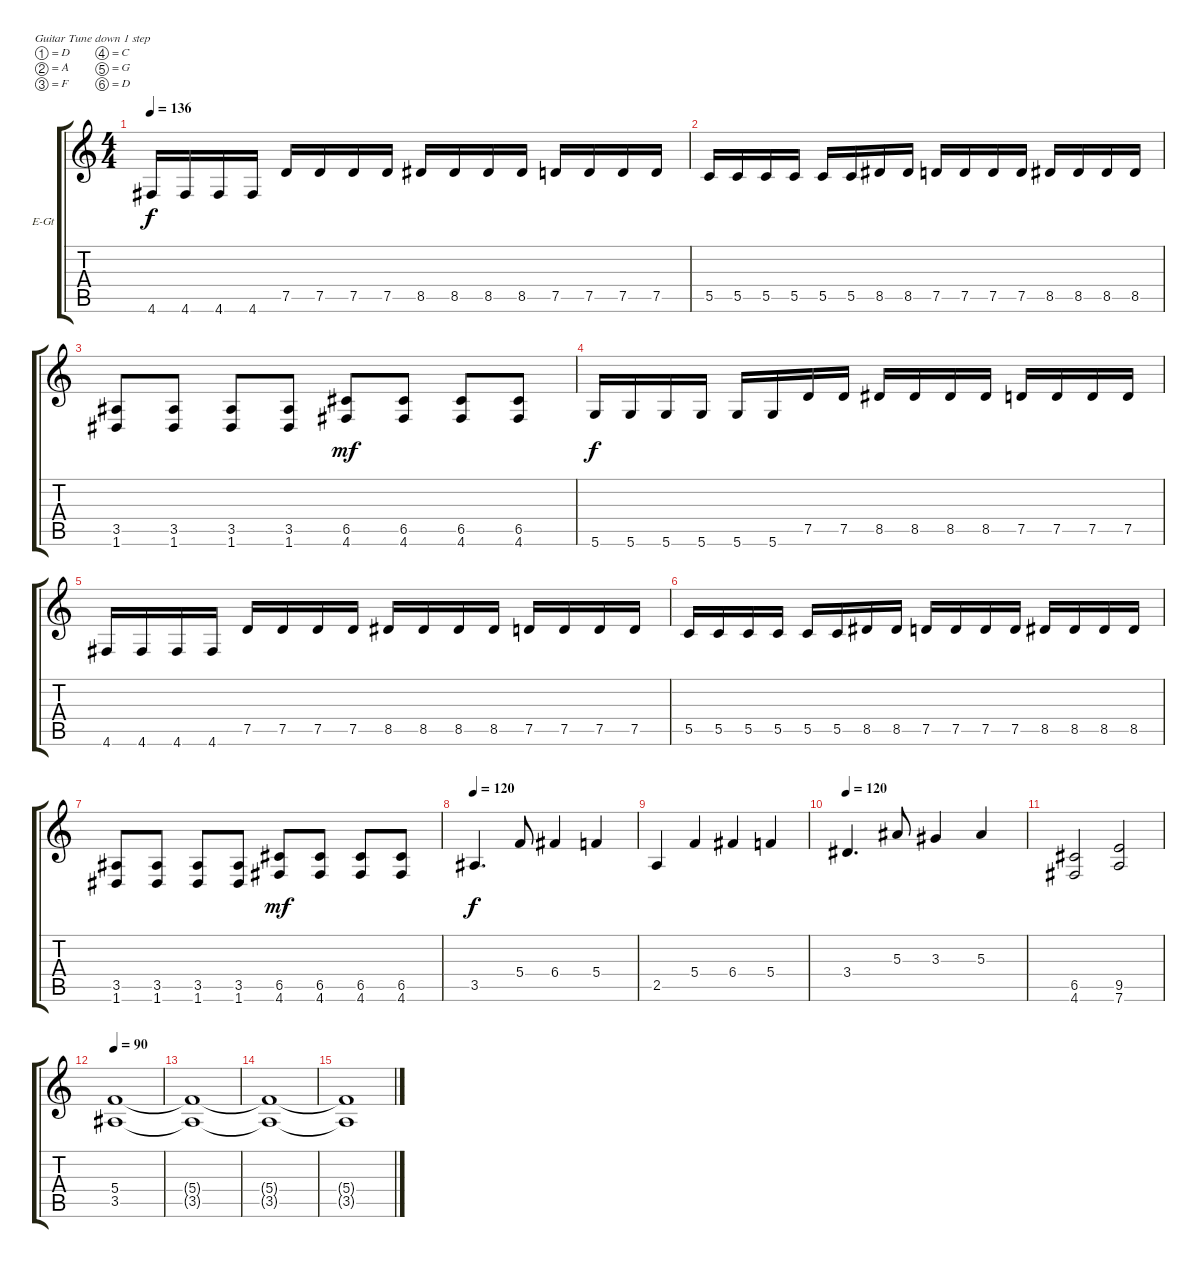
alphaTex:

\bracketExtendMode groupsimilarinstruments
\firstSystemTrackNameOrientation horizontal
\otherSystemsTrackNameOrientation horizontal
\track ("Paul - Guitar 2" "E-Gt") {instrument distortionguitar}
\staff {score tabs}
\tuning (D4 A3 F3 C3 G2 D2)
\ts (4 4)
\tempo 136
\clef g2
\ks c
4.6.16{dy f} 4.6.16 4.6.16 4.6.16 7.5.16 7.5.16 7.5.16 7.5.16 8.5.16 8.5.16 8.5.16 8.5.16 7.5.16 7.5.16 7.5.16 7.5.16 |
5.5.16 5.5.16 5.5.16 5.5.16 5.5.16 5.5.16 8.5.16 8.5.16 7.5.16 7.5.16 7.5.16 7.5.16 8.5.16 8.5.16 8.5.16 8.5.16 |
(3.5 1.6).8 (3.5 1.6).8 (3.5 1.6).8 (3.5 1.6).8 (6.5 4.6).8{dy mf} (6.5 4.6).8 (6.5 4.6).8 (6.5 4.6).8 |
5.6.16{dy f} 5.6.16 5.6.16 5.6.16 5.6.16 5.6.16 7.5.16 7.5.16 8.5.16 8.5.16 8.5.16 8.5.16 7.5.16 7.5.16 7.5.16 7.5.16 |
4.6.16 4.6.16 4.6.16 4.6.16 7.5.16 7.5.16 7.5.16 7.5.16 8.5.16 8.5.16 8.5.16 8.5.16 7.5.16 7.5.16 7.5.16 7.5.16 |
5.5.16 5.5.16 5.5.16 5.5.16 5.5.16 5.5.16 8.5.16 8.5.16 7.5.16 7.5.16 7.5.16 7.5.16 8.5.16 8.5.16 8.5.16 8.5.16 |
(3.5 1.6).8 (3.5 1.6).8 (3.5 1.6).8 (3.5 1.6).8 (6.5 4.6).8{dy mf} (6.5 4.6).8 (6.5 4.6).8 (6.5 4.6).8 |
\tempo 120
3.5.4{d dy f} 5.4.8 6.4.4 5.4.4 |
2.5.4 5.4.4 6.4.4 5.4.4 |
\tempo 120
3.4.4{d} 5.3.8 3.3.4 5.3.4 |
(6.5 4.6).2 (9.5 7.6).2 |
\tempo 90
(5.4 3.5).1 |
(5.4{t} 3.5{t}).1 |
(5.4{t} 3.5{t}).1 |
(5.4{t} 3.5{t}).1
